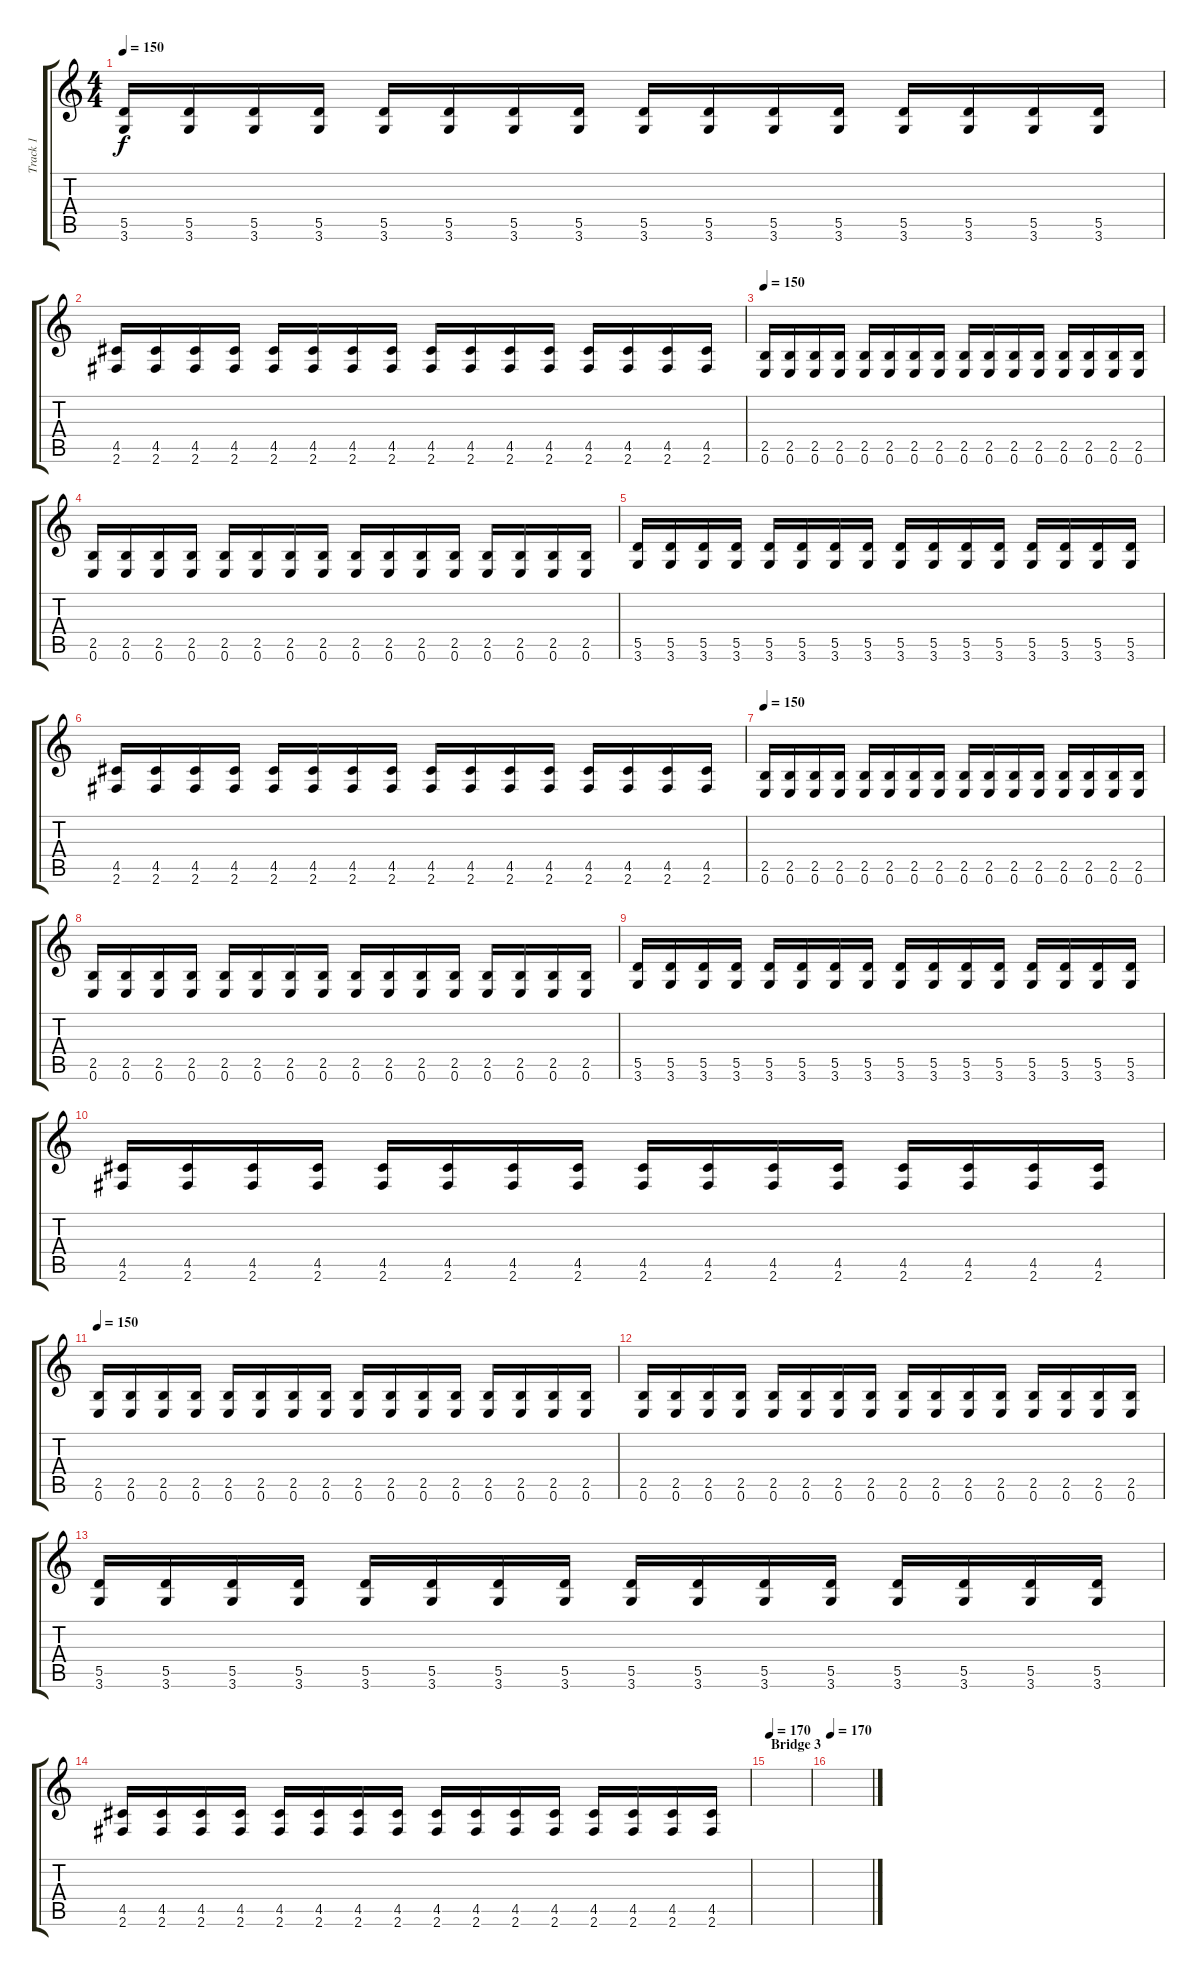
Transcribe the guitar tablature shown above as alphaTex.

\track ("Track 1" "Track 1") {instrument distortionguitar}
\staff {score tabs}
\tuning (E4 B3 G3 D3 A2 E2) {hide}
\ts (4 4)
\tempo 150
\clef g2
\ks c
(5.5 3.6).16{dy f} (5.5 3.6).16 (5.5 3.6).16 (5.5 3.6).16 (5.5 3.6).16 (5.5 3.6).16 (5.5 3.6).16 (5.5 3.6).16 (5.5 3.6).16 (5.5 3.6).16 (5.5 3.6).16 (5.5 3.6).16 (5.5 3.6).16 (5.5 3.6).16 (5.5 3.6).16 (5.5 3.6).16 |
(4.5 2.6).16 (4.5 2.6).16 (4.5 2.6).16 (4.5 2.6).16 (4.5 2.6).16 (4.5 2.6).16 (4.5 2.6).16 (4.5 2.6).16 (4.5 2.6).16 (4.5 2.6).16 (4.5 2.6).16 (4.5 2.6).16 (4.5 2.6).16 (4.5 2.6).16 (4.5 2.6).16 (4.5 2.6).16 |
\tempo 150
(2.5 0.6).16 (2.5 0.6).16 (2.5 0.6).16 (2.5 0.6).16 (2.5 0.6).16 (2.5 0.6).16 (2.5 0.6).16 (2.5 0.6).16 (2.5 0.6).16 (2.5 0.6).16 (2.5 0.6).16 (2.5 0.6).16 (2.5 0.6).16 (2.5 0.6).16 (2.5 0.6).16 (2.5 0.6).16 |
(2.5 0.6).16 (2.5 0.6).16 (2.5 0.6).16 (2.5 0.6).16 (2.5 0.6).16 (2.5 0.6).16 (2.5 0.6).16 (2.5 0.6).16 (2.5 0.6).16 (2.5 0.6).16 (2.5 0.6).16 (2.5 0.6).16 (2.5 0.6).16 (2.5 0.6).16 (2.5 0.6).16 (2.5 0.6).16 |
(5.5 3.6).16 (5.5 3.6).16 (5.5 3.6).16 (5.5 3.6).16 (5.5 3.6).16 (5.5 3.6).16 (5.5 3.6).16 (5.5 3.6).16 (5.5 3.6).16 (5.5 3.6).16 (5.5 3.6).16 (5.5 3.6).16 (5.5 3.6).16 (5.5 3.6).16 (5.5 3.6).16 (5.5 3.6).16 |
(4.5 2.6).16 (4.5 2.6).16 (4.5 2.6).16 (4.5 2.6).16 (4.5 2.6).16 (4.5 2.6).16 (4.5 2.6).16 (4.5 2.6).16 (4.5 2.6).16 (4.5 2.6).16 (4.5 2.6).16 (4.5 2.6).16 (4.5 2.6).16 (4.5 2.6).16 (4.5 2.6).16 (4.5 2.6).16 |
\tempo 150
(2.5 0.6).16 (2.5 0.6).16 (2.5 0.6).16 (2.5 0.6).16 (2.5 0.6).16 (2.5 0.6).16 (2.5 0.6).16 (2.5 0.6).16 (2.5 0.6).16 (2.5 0.6).16 (2.5 0.6).16 (2.5 0.6).16 (2.5 0.6).16 (2.5 0.6).16 (2.5 0.6).16 (2.5 0.6).16 |
(2.5 0.6).16 (2.5 0.6).16 (2.5 0.6).16 (2.5 0.6).16 (2.5 0.6).16 (2.5 0.6).16 (2.5 0.6).16 (2.5 0.6).16 (2.5 0.6).16 (2.5 0.6).16 (2.5 0.6).16 (2.5 0.6).16 (2.5 0.6).16 (2.5 0.6).16 (2.5 0.6).16 (2.5 0.6).16 |
(5.5 3.6).16 (5.5 3.6).16 (5.5 3.6).16 (5.5 3.6).16 (5.5 3.6).16 (5.5 3.6).16 (5.5 3.6).16 (5.5 3.6).16 (5.5 3.6).16 (5.5 3.6).16 (5.5 3.6).16 (5.5 3.6).16 (5.5 3.6).16 (5.5 3.6).16 (5.5 3.6).16 (5.5 3.6).16 |
(4.5 2.6).16 (4.5 2.6).16 (4.5 2.6).16 (4.5 2.6).16 (4.5 2.6).16 (4.5 2.6).16 (4.5 2.6).16 (4.5 2.6).16 (4.5 2.6).16 (4.5 2.6).16 (4.5 2.6).16 (4.5 2.6).16 (4.5 2.6).16 (4.5 2.6).16 (4.5 2.6).16 (4.5 2.6).16 |
\tempo 150
(2.5 0.6).16 (2.5 0.6).16 (2.5 0.6).16 (2.5 0.6).16 (2.5 0.6).16 (2.5 0.6).16 (2.5 0.6).16 (2.5 0.6).16 (2.5 0.6).16 (2.5 0.6).16 (2.5 0.6).16 (2.5 0.6).16 (2.5 0.6).16 (2.5 0.6).16 (2.5 0.6).16 (2.5 0.6).16 |
(2.5 0.6).16 (2.5 0.6).16 (2.5 0.6).16 (2.5 0.6).16 (2.5 0.6).16 (2.5 0.6).16 (2.5 0.6).16 (2.5 0.6).16 (2.5 0.6).16 (2.5 0.6).16 (2.5 0.6).16 (2.5 0.6).16 (2.5 0.6).16 (2.5 0.6).16 (2.5 0.6).16 (2.5 0.6).16 |
(5.5 3.6).16 (5.5 3.6).16 (5.5 3.6).16 (5.5 3.6).16 (5.5 3.6).16 (5.5 3.6).16 (5.5 3.6).16 (5.5 3.6).16 (5.5 3.6).16 (5.5 3.6).16 (5.5 3.6).16 (5.5 3.6).16 (5.5 3.6).16 (5.5 3.6).16 (5.5 3.6).16 (5.5 3.6).16 |
(4.5 2.6).16 (4.5 2.6).16 (4.5 2.6).16 (4.5 2.6).16 (4.5 2.6).16 (4.5 2.6).16 (4.5 2.6).16 (4.5 2.6).16 (4.5 2.6).16 (4.5 2.6).16 (4.5 2.6).16 (4.5 2.6).16 (4.5 2.6).16 (4.5 2.6).16 (4.5 2.6).16 (4.5 2.6).16 |
\section ("" "Bridge 3")
\tempo 170
|
\tempo 170
